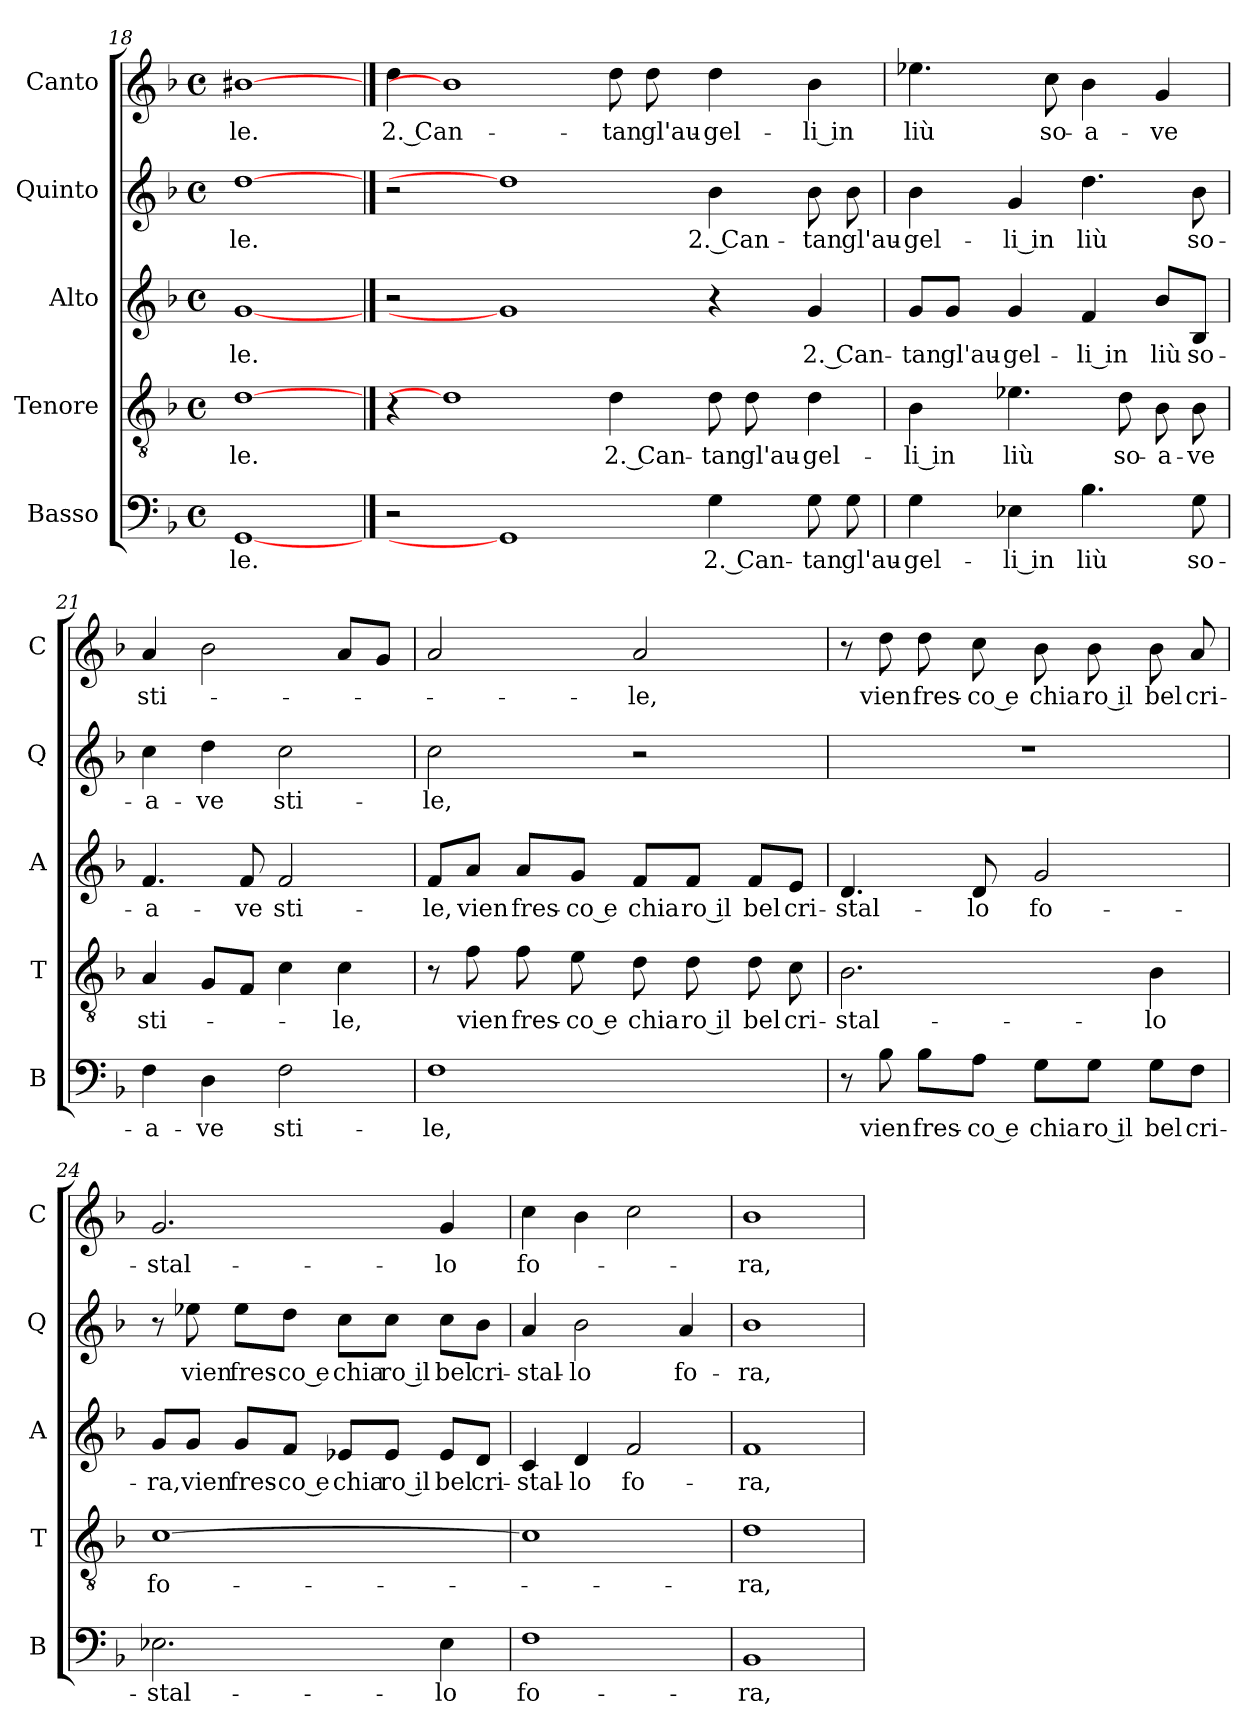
**kern	**text	**kern	**text	**kern	**text	**kern	**text	**kern	**text
*part5	*part5	*part4	*part4	*part3	*part3	*part2	*part2	*part1	*part1
*staff5	*staff5	*staff4	*staff4	*staff3	*staff3	*staff2	*staff2	*staff1	*staff1
*I"Basso	*	*I"Tenore	*	*I"Alto	*	*I"Quinto	*	*I"Canto	*
*I'B	*	*I'T	*	*I'A	*	*I'Q	*	*I'C	*
*clefF4	*	*clefGv2	*	*clefG2	*	*clefG2	*	*clefG2	*
*k[b-]	*	*k[b-]	*	*k[b-]	*	*k[b-]	*	*k[b-]	*
*F:	*	*F:	*	*F:	*	*F:	*	*F:	*
*M4/4	*	*M4/4	*	*M4/4	*	*M4/4	*	*M4/4	*
*met(c)	*	*met(c)	*	*met(c)	*	*met(c)	*	*met(c)	*
=18	=18	=18	=18	=18	=18	=18	=18	=18	=18
!	!LO:LY:b	!	!LO:LY:b	!	!LO:LY:b	!	!LO:LY:b	!	!LO:LY:b
[1GG	-le.	[1d	-le.	[1g	-le.	[1dd	-le.	[1b#X	-le.
!!LO:LB:g=z
==19	==19	==19	==19	==19	==19	==19	==19	==19	==19
!	!	!	!	!	!	!	!	!	!LO:LY:b
2r	.	4r	.	2r	.	2r	.	4dd\	2. Can-
.	.	1d]	.	.	.	.	.	1b#]	.
1GG]	.	.	.	1g]	.	1dd]	.	.	.
!	!	!	!LO:LY:b	!	!	!	!	!	!LO:LY:b
.	.	4d\	2. Can-	.	.	.	.	8dd\	-tan
!	!	!	!	!	!	!	!	!	!LO:LY:b
.	.	.	.	.	.	.	.	8dd\	gl'au-
!	!LO:LY:b	!	!LO:LY:b	!	!	!	!LO:LY:b	!	!LO:LY:b
4G\	2. Can-	8d\	-tan	4r	.	4b-\	2. Can-	4dd\	-gel-
!	!	!	!LO:LY:b	!	!	!	!	!	!
.	.	8d\	gl'au-	.	.	.	.	.	.
!	!LO:LY:b	!	!LO:LY:b	!	!LO:LY:b	!	!LO:LY:b	!	!LO:LY:b
8G\	-tan	4d\	-gel-	4g/	2. Can-	8b-\	-tan	4b-\	-li in
!	!LO:LY:b	!	!	!	!	!	!LO:LY:b	!	!
8G\	gl'au-	.	.	.	.	8b-\	gl'au-	.	.
=20	=20	=20	=20	=20	=20	=20	=20	=20	=20
!	!LO:LY:b	!	!LO:LY:b	!	!LO:LY:b	!	!LO:LY:b	!	!LO:LY:b
4G\	-gel-	4B-\	-li in	8g/L	-tan	4b-\	-gel-	4.ee-X\	liù
!	!	!	!	!	!LO:LY:b	!	!	!	!
.	.	.	.	8g/J	gl'au-	.	.	.	.
!	!LO:LY:b	!	!LO:LY:b	!	!LO:LY:b	!	!LO:LY:b	!	!
4E-X\	-li in	4.e-X\	liù	4g/	-gel-	4g/	-li in	.	.
!	!	!	!	!	!	!	!	!	!LO:LY:b
.	.	.	.	.	.	.	.	8cc\	so-
!	!LO:LY:b	!	!	!	!LO:LY:b	!	!LO:LY:b	!	!LO:LY:b
4.B-\	liù	.	.	4f/	-li in	4.dd\	liù	4b-\	-a-
!	!	!	!LO:LY:b	!	!	!	!	!	!
.	.	8d\	so-	.	.	.	.	.	.
!	!	!	!LO:LY:b	!	!LO:LY:b	!	!	!	!LO:LY:b
.	.	8B-\	-a-	8b-/L	liù	.	.	4g/	-ve
!	!LO:LY:b	!	!LO:LY:b	!	!LO:LY:b	!	!LO:LY:b	!	!
8G\	so-	8B-\	-ve	8B-/J	so-	8b-\	so-	.	.
=21	=21	=21	=21	=21	=21	=21	=21	=21	=21
!	!LO:LY:b	!	!LO:LY:b	!	!LO:LY:b	!	!LO:LY:b	!	!LO:LY:b
4F\	-a-	4A/	sti-	4.f/	-a-	4cc\	-a-	4a/	sti-
!	!LO:LY:b	!	!	!	!	!	!LO:LY:b	!	!
4D\	-ve	8G/L	.	.	.	4dd\	-ve	2b-\	.
!	!	!	!	!	!LO:LY:b	!	!	!	!
.	.	8F/J	.	8f/	-ve	.	.	.	.
!	!LO:LY:b	!	!	!	!LO:LY:b	!	!LO:LY:b	!	!
2F\	sti-	4c\	.	2f/	sti-	2cc\	sti-	.	.
!	!	!	!LO:LY:b	!	!	!	!	!	!
.	.	4c\	-le,	.	.	.	.	8a/L	.
.	.	.	.	.	.	.	.	8g/J	.
!!LO:PB:g=z
=22	=22	=22	=22	=22	=22	=22	=22	=22	=22
!	!LO:LY:b	!	!	!	!LO:LY:b	!	!LO:LY:b	!	!
1F	-le,	8r	.	8f/L	-le,	2cc\	-le,	2a/	.
!	!	!	!LO:LY:b	!	!LO:LY:b	!	!	!	!
.	.	8f\	vien	8a/J	vien	.	.	.	.
!	!	!	!LO:LY:b	!	!LO:LY:b	!	!	!	!
.	.	8f\	fres-	8a/L	fres-	.	.	.	.
!	!	!	!LO:LY:b	!	!LO:LY:b	!	!	!	!
.	.	8e\	-co e	8g/J	-co e	.	.	.	.
!	!	!	!LO:LY:b	!	!LO:LY:b	!	!	!	!LO:LY:b
.	.	8d\	chia	8f/L	chia	2r	.	2a/	-le,
!	!	!	!LO:LY:b	!	!LO:LY:b	!	!	!	!
.	.	8d\	ro il	8f/J	ro il	.	.	.	.
!	!	!	!LO:LY:b	!	!LO:LY:b	!	!	!	!
.	.	8d\	bel	8f/L	bel	.	.	.	.
!	!	!	!LO:LY:b	!	!LO:LY:b	!	!	!	!
.	.	8c\	cri-	8e/J	cri-	.	.	.	.
=23	=23	=23	=23	=23	=23	=23	=23	=23	=23
!	!	!	!LO:LY:b	!	!LO:LY:b	!	!	!	!
8r	.	2.B-\	-stal-	4.d/	-stal-	1r	.	8r	.
!	!LO:LY:b	!	!	!	!	!	!	!	!LO:LY:b
8B-\	vien	.	.	.	.	.	.	8dd\	vien
!	!LO:LY:b	!	!	!	!	!	!	!	!LO:LY:b
8B-\L	fres-	.	.	.	.	.	.	8dd\	fres-
!	!LO:LY:b	!	!	!	!LO:LY:b	!	!	!	!LO:LY:b
8A\J	-co e	.	.	8d/	-lo	.	.	8cc\	-co e
!	!LO:LY:b	!	!	!	!LO:LY:b	!	!	!	!LO:LY:b
8G\L	chia	.	.	2g/	fo-	.	.	8b-\	chia
!	!LO:LY:b	!	!	!	!	!	!	!	!LO:LY:b
8G\J	ro il	.	.	.	.	.	.	8b-\	ro il
!	!LO:LY:b	!	!LO:LY:b	!	!	!	!	!	!LO:LY:b
8G\L	bel	4B-\	-lo	.	.	.	.	8b-\	bel
!	!LO:LY:b	!	!	!	!	!	!	!	!LO:LY:b
8F\J	cri-	.	.	.	.	.	.	8a/	cri-
=24	=24	=24	=24	=24	=24	=24	=24	=24	=24
!	!LO:LY:b	!	!LO:LY:b	!	!LO:LY:b	!	!	!	!LO:LY:b
2.E-X\	-stal-	[1c	fo-	8g/L	-ra,	8r	.	2.g/	-stal-
!	!	!	!	!	!LO:LY:b	!	!LO:LY:b	!	!
.	.	.	.	8g/J	vien	8ee-X\	vien	.	.
!	!	!	!	!	!LO:LY:b	!	!LO:LY:b	!	!
.	.	.	.	8g/L	fres-	8ee-\L	fres-	.	.
!	!	!	!	!	!LO:LY:b	!	!LO:LY:b	!	!
.	.	.	.	8f/J	-co e	8dd\J	-co e	.	.
!	!	!	!	!	!LO:LY:b	!	!LO:LY:b	!	!
.	.	.	.	8e-X/L	chia	8cc\L	chia	.	.
!	!	!	!	!	!LO:LY:b	!	!LO:LY:b	!	!
.	.	.	.	8e-/J	ro il	8cc\J	ro il	.	.
!	!LO:LY:b	!	!	!	!LO:LY:b	!	!LO:LY:b	!	!LO:LY:b
4E-\	-lo	.	.	8e-/L	bel	8cc\L	bel	4g/	-lo
!	!	!	!	!	!LO:LY:b	!	!LO:LY:b	!	!
.	.	.	.	8d/J	cri-	8b-\J	cri-	.	.
=25	=25	=25	=25	=25	=25	=25	=25	=25	=25
!	!LO:LY:b	!	!	!	!LO:LY:b	!	!LO:LY:b	!	!LO:LY:b
1F	fo-	1c]	.	4c/	-stal-	4a/	-stal-	4cc\	fo-
!	!	!	!	!	!LO:LY:b	!	!LO:LY:b	!	!
.	.	.	.	4d/	-lo	2b-\	-lo	4b-\	.
!	!	!	!	!	!LO:LY:b	!	!	!	!
.	.	.	.	2f/	fo-	.	.	2cc\	.
!	!	!	!	!	!	!	!LO:LY:b	!	!
.	.	.	.	.	.	4a/	fo-	.	.
=26	=26	=26	=26	=26	=26	=26	=26	=26	=26
!	!LO:LY:b	!	!LO:LY:b	!	!LO:LY:b	!	!LO:LY:b	!	!LO:LY:b
1BB-	-ra,	1d	-ra,	1f	-ra,	1b-	-ra,	1b-	-ra,
=	=	=	=	=	=	=	=	=	=
*-	*-	*-	*-	*-	*-	*-	*-	*-	*-
